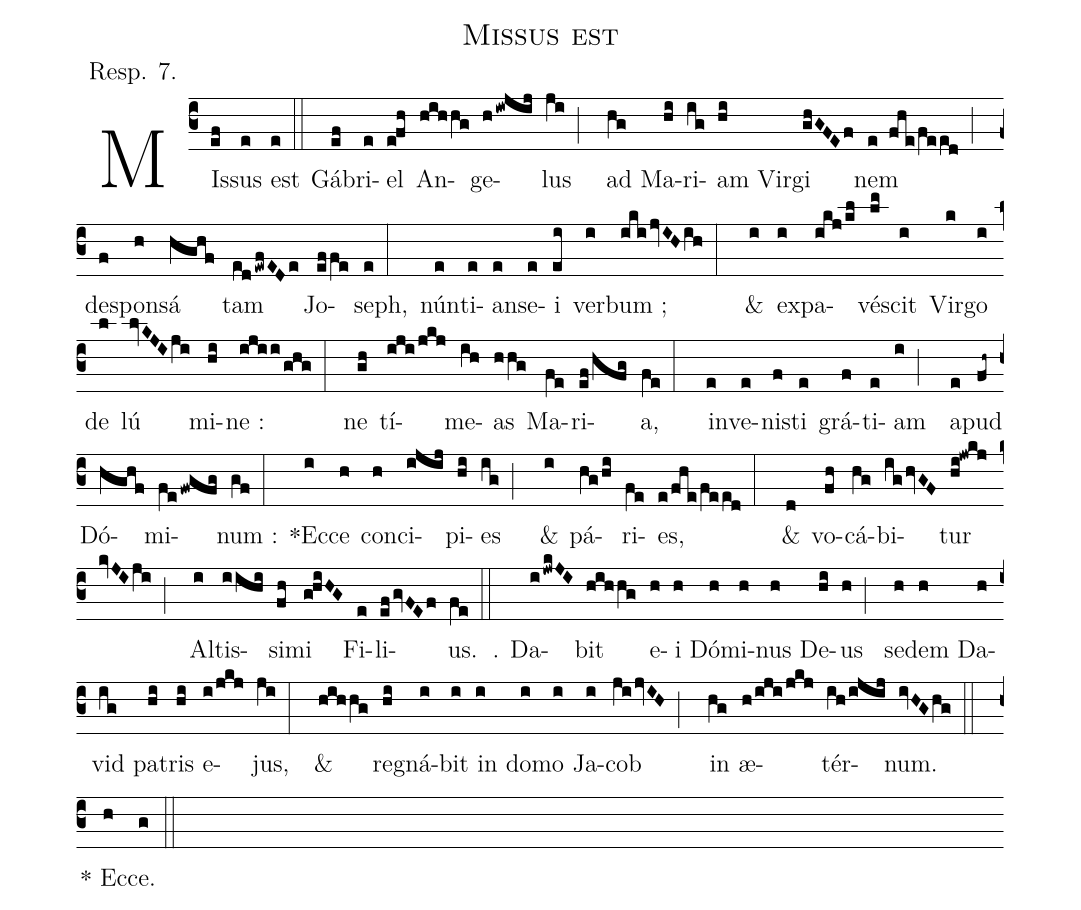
name: Missus est;
annotation: Resp. 7.;
%%
(c3) MIs(ef)sus(e) est(e::) Gá(ef)bri(e)el(efh) An(hihhg)ge(hiwjij)lus(ji;) ad(hg) Ma(hi)ri(ig)am Vir(hi)gi(ghGFEf) nem(e fhe/feed;) des(f)pon(h)sá(hghf) tam(edewfEDe) Jo(effe)seph,(e:) nún(e)ti(e)an(e)se(e)i(ei) ver(i)bum ;(ikijvIHih:) &(i) ex(i)pa(ikj/kl)vés(lm)cit(i) Vir(k)go(i) de(l) lú(lvKJIji) mi(hi)ne :(ijii/ghg:) ne(gh) tí(iji/jkj)me(ih)as(hhg) Ma(fe)ri(ef/hfg)a,(fe:) in(e)ve(e)nis(f)ti(e) grá(f)ti(e)am(i;) a(e)pud(fh~) Dó(hghf)mi(fefwgfg)num :(gf:) *Ec(i)ce(h) con(h)ci(ijij)pi(hi)es(ig;) &(i) pá(hg/hi)ri(fe)es,(e/fhe/feed:) &(d) vo(fh)cá(hg)bi(ighvGF)tur(hi!jwkjkvJIji;) Al(i)tis(iihi)si(fh)mi(ghiHG) Fi(e)li(efgvFEf)us.(fe::) ℣. Da(ijwkJI)bit(hihhg) e(h)i(h) Dó(h)mi(h)nus(h) De(hi)us(h;) se(h)dem(h) Da(h)vid(ig) pa(hi)tris(hi) e(i/jkj)jus,(ji:) &(hihhg) reg(hi)ná(i)bit(i) in(i) do(i)mo(i) Ja(i)cob(jijvIH;) in(hg) æ(h/iji/jkj)tér(ih/ijij)num.(ivHGhg::) * Ec(h)ce.(g::)
